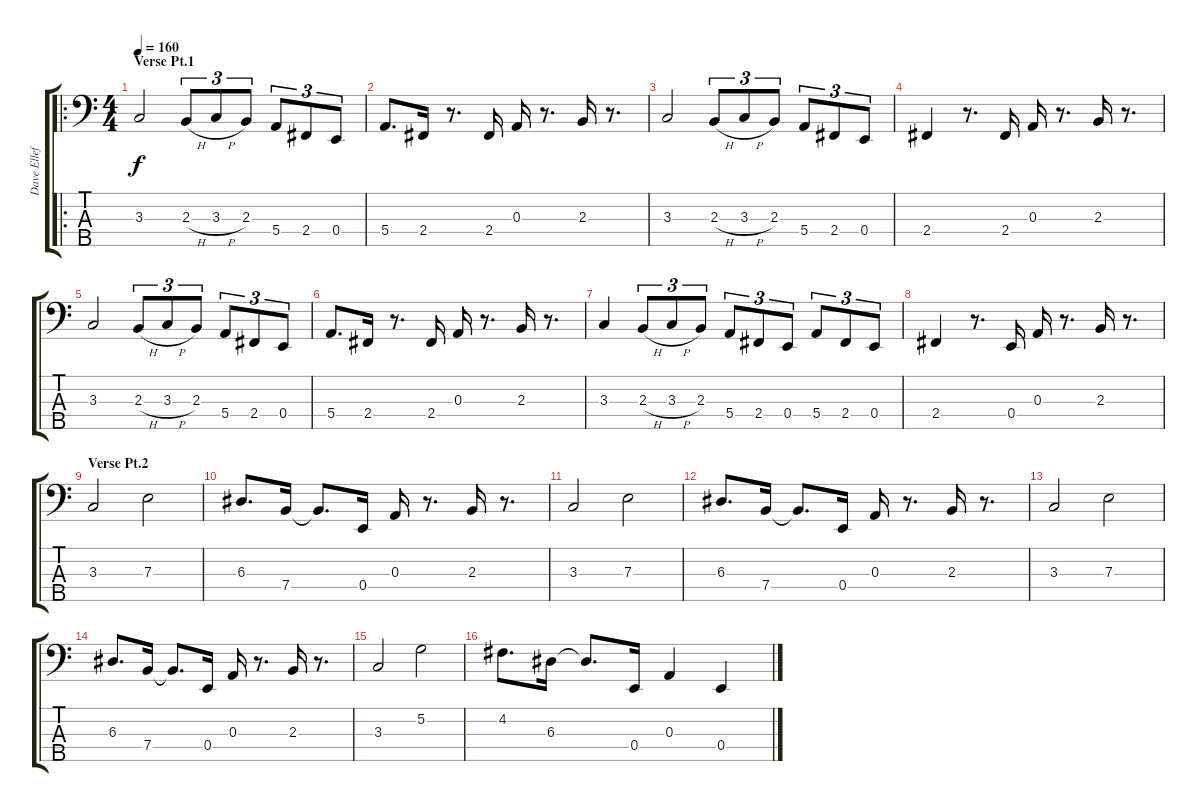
\track ("Dave Ellefson" "Dave Ellef") {instrument electricbasspick}
\staff {score tabs}
\tuning (G2 D2 A1 E1 B0) {hide}
\ro
\ts (4 4)
\section ("" "Verse Pt.1")
\tempo 160
\clef f4
\ks c
3.3.2{dy f} 2.3{h}.8{tu (3 2)} 3.3{h}.8{tu (3 2)} 2.3.8{tu (3 2)} 5.4.8{tu (3 2)} 2.4.8{tu (3 2)} 0.4.8{tu (3 2)} |
5.4.8{d} 2.4.16 r.8{d} 2.4.16 0.3.16 r.8{d} 2.3.16 r.8{d} |
3.3.2 2.3{h}.8{tu (3 2)} 3.3{h}.8{tu (3 2)} 2.3.8{tu (3 2)} 5.4.8{tu (3 2)} 2.4.8{tu (3 2)} 0.4.8{tu (3 2)} |
2.4.4 r.8{d} 2.4.16 0.3.16 r.8{d} 2.3.16 r.8{d} |
3.3.2 2.3{h}.8{tu (3 2)} 3.3{h}.8{tu (3 2)} 2.3.8{tu (3 2)} 5.4.8{tu (3 2)} 2.4.8{tu (3 2)} 0.4.8{tu (3 2)} |
5.4.8{d} 2.4.16 r.8{d} 2.4.16 0.3.16 r.8{d} 2.3.16 r.8{d} |
3.3.4 2.3{h}.8{tu (3 2)} 3.3{h}.8{tu (3 2)} 2.3.8{tu (3 2)} 5.4.8{tu (3 2)} 2.4.8{tu (3 2)} 0.4.8{tu (3 2)} 5.4.8{tu (3 2)} 2.4.8{tu (3 2)} 0.4.8{tu (3 2)} |
2.4.4 r.8{d} 0.4.16 0.3.16 r.8{d} 2.3.16 r.8{d} |
\section ("" "Verse Pt.2")
3.3.2 7.3.2 |
6.3.8{d} 7.4.16 7.4{t}.8{d} 0.4.16 0.3.16 r.8{d} 2.3.16 r.8{d} |
3.3.2 7.3.2 |
6.3.8{d} 7.4.16 7.4{t}.8{d} 0.4.16 0.3.16 r.8{d} 2.3.16 r.8{d} |
3.3.2 7.3.2 |
6.3.8{d} 7.4.16 7.4{t}.8{d} 0.4.16 0.3.16 r.8{d} 2.3.16 r.8{d} |
3.3.2 5.2.2 |
4.2.8{d} 6.3.16 6.3{t}.8{d} 0.4.16 0.3.4 0.4.4
